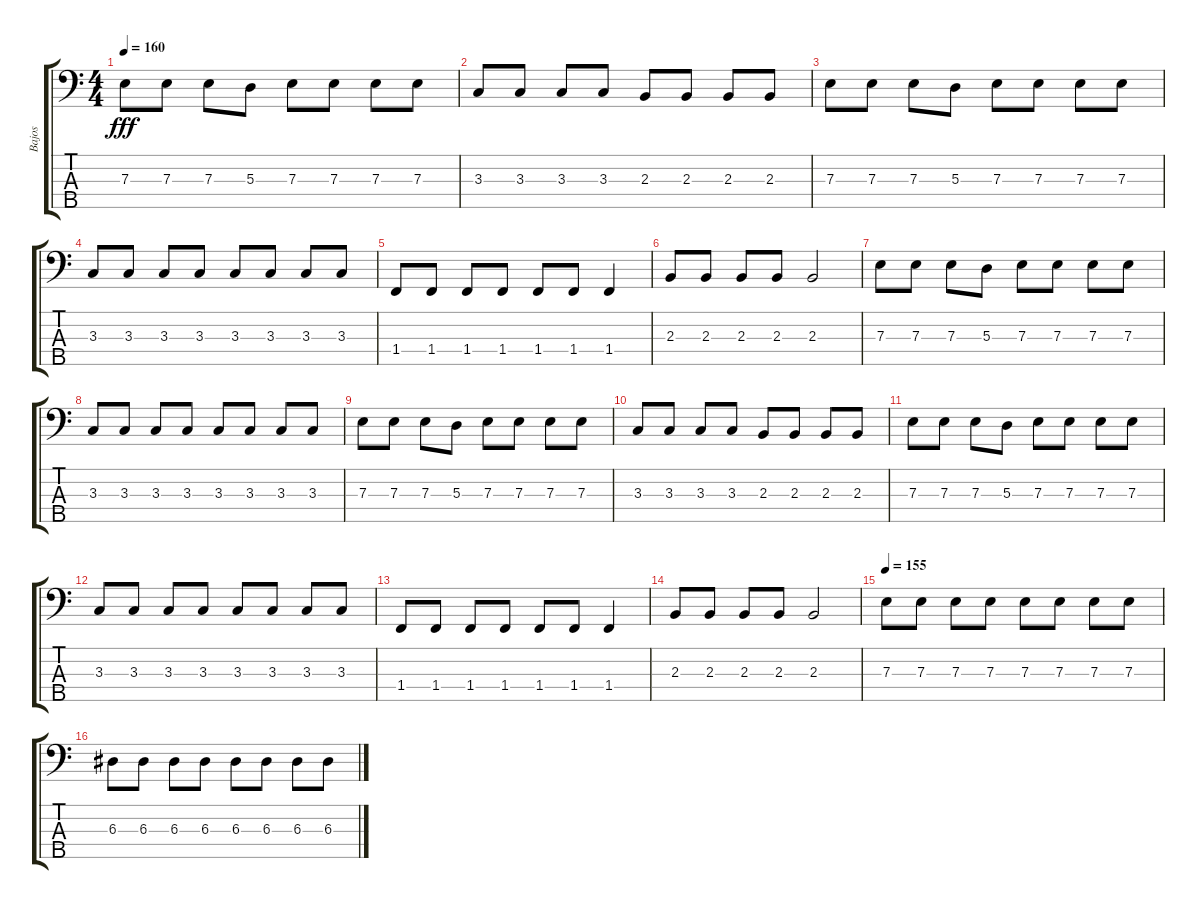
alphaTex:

\track ("Bajos" "Bajos") {instrument electricbassfinger}
\staff {score tabs}
\tuning (G2 D2 A1 E1 B0) {hide}
\ts (4 4)
\tempo 160
\clef f4
\ks c
7.3.8{dy fff} 7.3.8 7.3.8 5.3.8 7.3.8 7.3.8 7.3.8 7.3.8 |
3.3.8 3.3.8 3.3.8 3.3.8 2.3.8 2.3.8 2.3.8 2.3.8 |
7.3.8 7.3.8 7.3.8 5.3.8 7.3.8 7.3.8 7.3.8 7.3.8 |
3.3.8 3.3.8 3.3.8 3.3.8 3.3.8 3.3.8 3.3.8 3.3.8 |
1.4.8 1.4.8 1.4.8 1.4.8 1.4.8 1.4.8 1.4.4 |
2.3.8 2.3.8 2.3.8 2.3.8 2.3.2 |
7.3.8 7.3.8 7.3.8 5.3.8 7.3.8 7.3.8 7.3.8 7.3.8 |
3.3.8 3.3.8 3.3.8 3.3.8 3.3.8 3.3.8 3.3.8 3.3.8 |
7.3.8 7.3.8 7.3.8 5.3.8 7.3.8 7.3.8 7.3.8 7.3.8 |
3.3.8 3.3.8 3.3.8 3.3.8 2.3.8 2.3.8 2.3.8 2.3.8 |
7.3.8 7.3.8 7.3.8 5.3.8 7.3.8 7.3.8 7.3.8 7.3.8 |
3.3.8 3.3.8 3.3.8 3.3.8 3.3.8 3.3.8 3.3.8 3.3.8 |
1.4.8 1.4.8 1.4.8 1.4.8 1.4.8 1.4.8 1.4.4 |
2.3.8 2.3.8 2.3.8 2.3.8 2.3.2 |
\tempo 155
7.3.8 7.3.8 7.3.8 7.3.8 7.3.8 7.3.8 7.3.8 7.3.8 |
6.3.8 6.3.8 6.3.8 6.3.8 6.3.8 6.3.8 6.3.8 6.3.8
